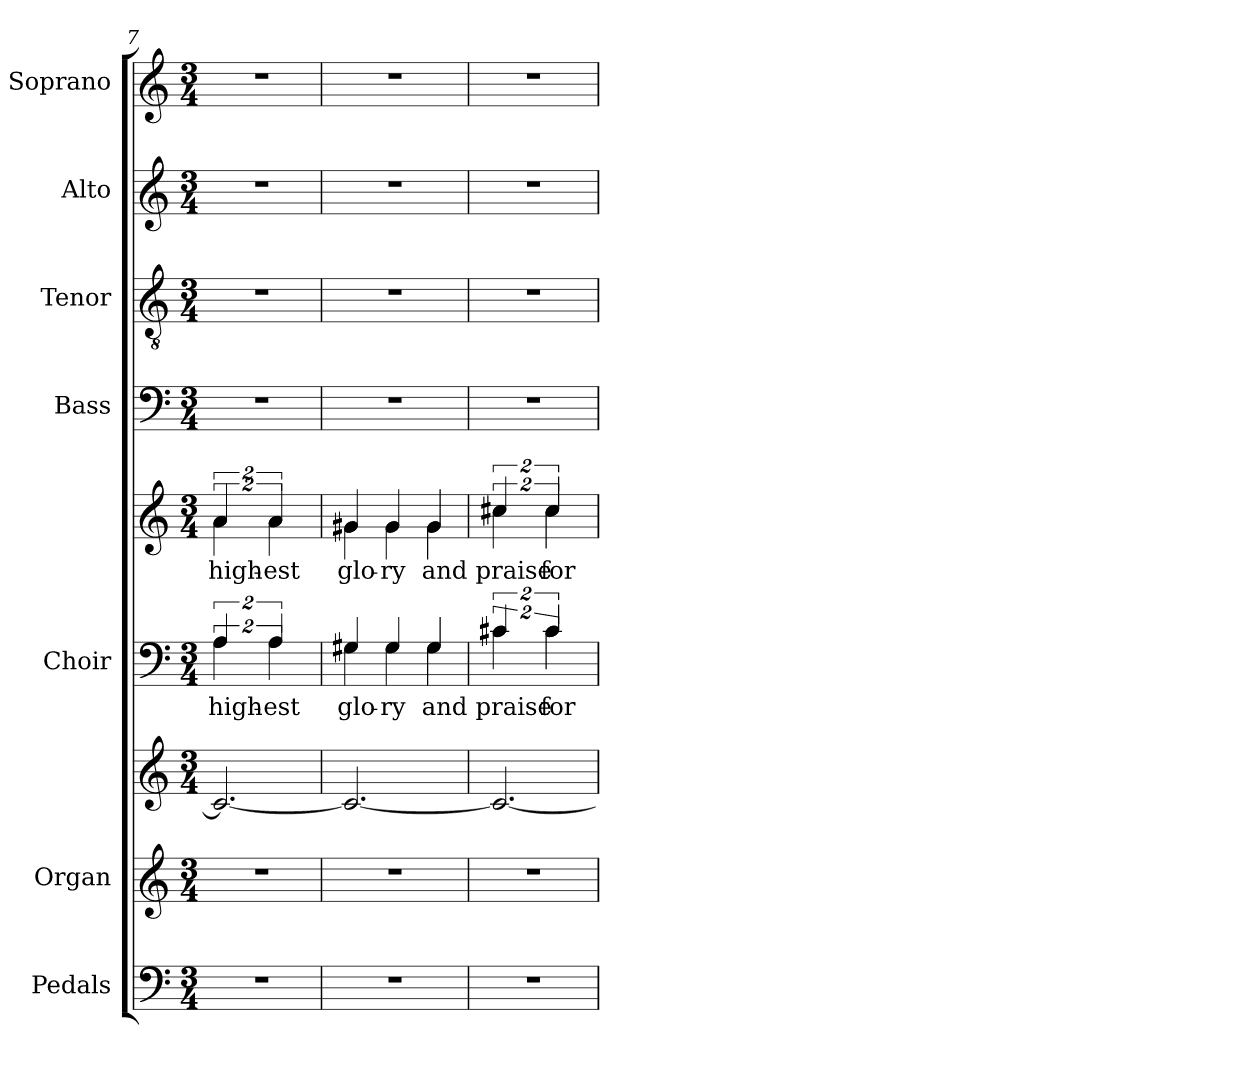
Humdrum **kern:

**kern	**kern	**kern	**kern	**text	**kern	**text	**kern	**kern	**kern	**kern
*part7	*part6	*part6	*part5	*part5	*part5	*part5	*part4	*part3	*part2	*part1
*staff9	*staff8	*staff7	*staff6	*staff6	*staff5	*staff5	*staff4	*staff3	*staff2	*staff1
*I"Pedals	*I"Organ	*	*I"Choir	*	*	*	*I"Bass	*I"Tenor	*I"Alto	*I"Soprano
*I'Ped.	*I'Org.	*	*I'Choir	*	*	*	*I'B.	*I'T.	*I'A.	*I'S.
*clefF4	*clefG2	*clefG2	*clefF4	*	*clefG2	*	*clefF4	*clefGv2	*clefG2	*clefG2
*	*	*	*	*	*	*	*	*ITrd7c12	*	*
*k[]	*k[]	*k[]	*k[]	*	*k[]	*	*k[]	*k[]	*k[]	*k[]
*C:	*C:	*C:	*C:	*	*C:	*	*C:	*C:	*C:	*C:
*M3/4	*M3/4	*M3/4	*M3/4	*	*M3/4	*	*M3/4	*M3/4	*M3/4	*M3/4
=7	=7	=7	=7	=7	=7	=7	=7	=7	=7	=7
!LO:N:vis=1	!LO:N:vis=1	!	!	!	!	!	!	!	!	!
*	*	*	*^	*	*	*	*	*	*	*
!	!	!	!	!	!LO:LY:b:color=#000000	!	!	!	!	!	!
*	*	*	*	*	*	*^	*	*	*	*	*
!	!	!	!	!	!	!	!	!LO:LY:b:color=#000000	!LO:N:vis=1	!LO:N:vis=1	!LO:N:vis=1	!LO:N:vis=1
2.r	2.r	2.ci/_<	8%3Ai/	8%3Ai\	high-	8%3ai/	8%3ai\	high-	2.r	2.r	2.r	2.r
!	!	!	!	!	!LO:LY:b:color=#000000	!	!	!	!	!	!	!
!	!	!	!	!	!	!	!	!LO:LY:b:color=#000000	!	!	!	!
.	.	.	8%3Ai/	8%3Ai\	-est	8%3ai/	8%3ai\	-est	.	.	.	.
=8	=8	=8	=8	=8	=8	=8	=8	=8	=8	=8	=8	=8
!LO:N:vis=1	!LO:N:vis=1	!	!	!	!	!	!	!	!	!	!	!
!	!	!	!	!	!LO:LY:b:color=#000000	!	!	!	!	!	!	!
!	!	!	!	!	!	!	!	!LO:LY:b:color=#000000	!LO:N:vis=1	!LO:N:vis=1	!LO:N:vis=1	!LO:N:vis=1
2.r	2.r	2.ci/_<	4G#Xi/	4G#i\	glo-	4g#Xi/	4g#i\	glo-	2.r	2.r	2.r	2.r
!	!	!	!	!	!LO:LY:b:color=#000000	!	!	!	!	!	!	!
!	!	!	!	!	!	!	!	!LO:LY:b:color=#000000	!	!	!	!
.	.	.	4G#i/	4G#i\	-ry	4g#i/	4g#i\	-ry	.	.	.	.
!	!	!	!	!	!LO:LY:b:color=#000000	!	!	!	!	!	!	!
!	!	!	!	!	!	!	!	!LO:LY:b:color=#000000	!	!	!	!
.	.	.	4G#i/	4G#i\	and	4g#i/	4g#i\	and	.	.	.	.
=9	=9	=9	=9	=9	=9	=9	=9	=9	=9	=9	=9	=9
!LO:N:vis=1	!LO:N:vis=1	!	!	!	!	!	!	!	!	!	!	!
!	!	!	!	!	!LO:LY:b:color=#000000	!	!	!	!	!	!	!
!	!	!	!	!	!	!	!	!LO:LY:b:color=#000000	!LO:N:vis=1	!LO:N:vis=1	!LO:N:vis=1	!LO:N:vis=1
2.r	2.r	2.ci/_<	8%3c#Xi/	8%3c#i\	praise	8%3cc#Xi/	8%3cc#i\	praise	2.r	2.r	2.r	2.r
!	!	!	!	!	!LO:LY:b:color=#000000	!	!	!	!	!	!	!
!	!	!	!	!	!	!	!	!LO:LY:b:color=#000000	!	!	!	!
.	.	.	8%3c#i/	8%3c#i\	for	8%3cc#i/	8%3cc#i\	for	.	.	.	.
*	*	*	*v	*v	*	*	*	*	*	*	*	*
*	*	*	*	*	*v	*v	*	*	*	*	*
=	=	=	=	=	=	=	=	=	=	=
*-	*-	*-	*-	*-	*-	*-	*-	*-	*-	*-
